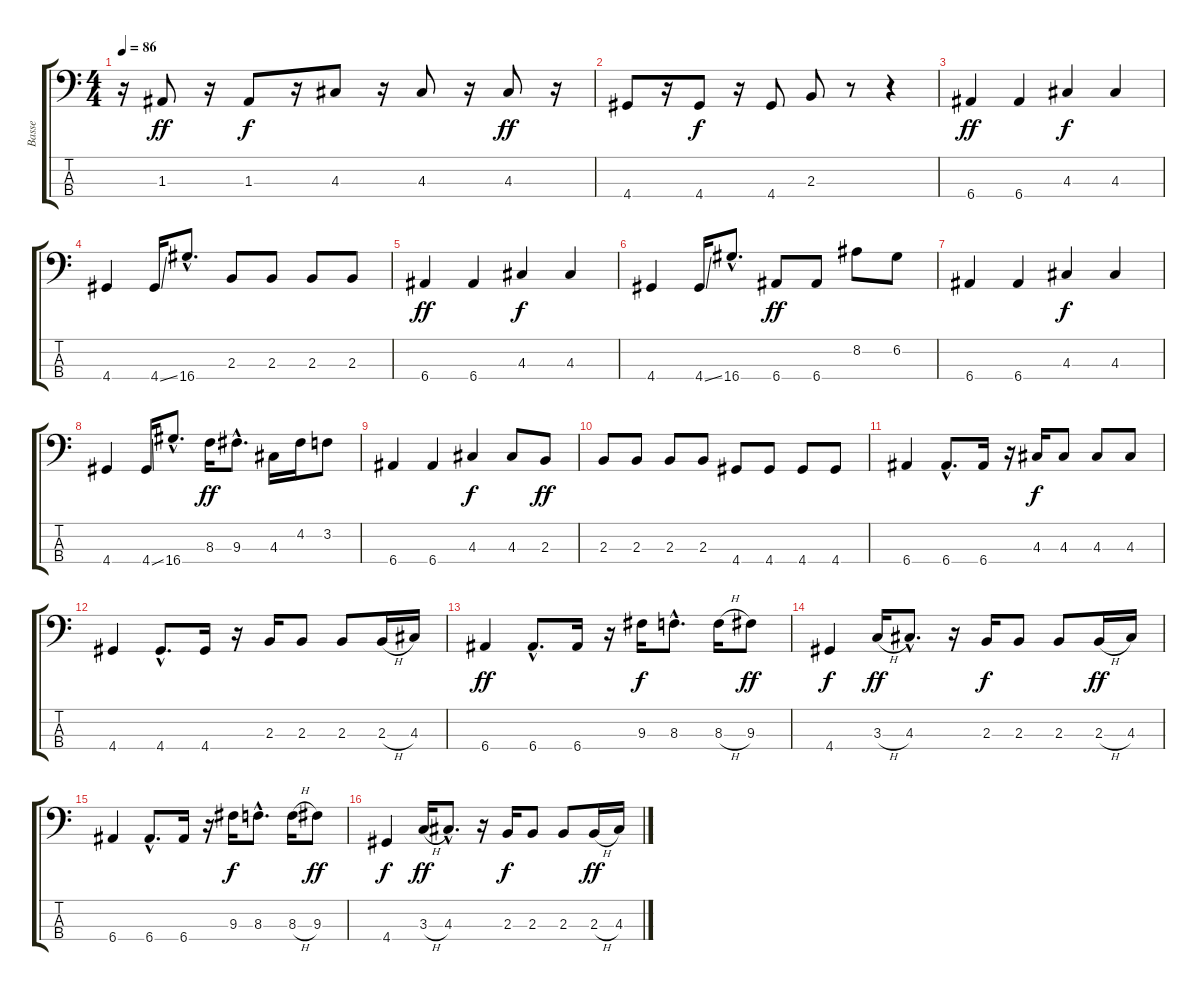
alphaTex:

\track ("Basse" "Basse") {instrument electricbassfinger}
\staff {score tabs}
\tuning (G2 D2 A1 E1) {hide}
\ts (4 4)
\tempo 86
\clef f4
\ks c
r.16{dy f} 1.3.8{dy ff} r.16 1.3.8{dy f} r.16 4.3.8 r.16 4.3.8 r.16 4.3.8{dy ff} r.16 |
4.4.8 r.16 4.4.8{dy f} r.16 4.4.8 2.3.8 r.8 r.4 |
6.4.4{dy ff} 6.4.4 4.3.4{dy f} 4.3.4 |
4.4.4 4.4{ss}.16 16.4{hac}.8{d} 2.3.8 2.3.8 2.3.8 2.3.8 |
6.4.4{dy ff} 6.4.4 4.3.4{dy f} 4.3.4 |
4.4.4 4.4{ss}.16 16.4{hac}.8{d} 6.4.8{dy ff} 6.4.8 8.2.8 6.2.8 |
6.4.4 6.4.4 4.3.4{dy f} 4.3.4 |
4.4.4 4.4{ss}.16 16.4{hac}.8{d} 8.3.16{dy ff} 9.3{hac}.8{d} 4.3.16 4.2.16 3.2.8 |
6.4.4 6.4.4 4.3.4{dy f} 4.3.8 2.3.8{dy ff} |
2.3.8 2.3.8 2.3.8 2.3.8 4.4.8 4.4.8 4.4.8 4.4.8 |
6.4.4 6.4{hac}.8{d} 6.4.16 r.16 4.3.16{dy f} 4.3.8 4.3.8 4.3.8 |
4.4.4 4.4{hac}.8{d} 4.4.16 r.16 2.3.16 2.3.8 2.3.8 2.3{h}.16 4.3.16 |
6.4.4{dy ff} 6.4{hac}.8{d} 6.4.16 r.16 9.3.16{dy f} 8.3{hac}.8{d} 8.3{h}.16 9.3.8{dy ff} |
4.4.4{dy f} 3.3{h}.16{dy ff} 4.3{hac}.8{d} r.16 2.3.16{dy f} 2.3.8 2.3.8 2.3{h}.16{dy ff} 4.3.16 |
6.4.4 6.4{hac}.8{d} 6.4.16 r.16 9.3.16{dy f} 8.3{hac}.8{d} 8.3{h}.16 9.3.8{dy ff} |
4.4.4{dy f} 3.3{h}.16{dy ff} 4.3{hac}.8{d} r.16 2.3.16{dy f} 2.3.8 2.3.8 2.3{h}.16{dy ff} 4.3.16
